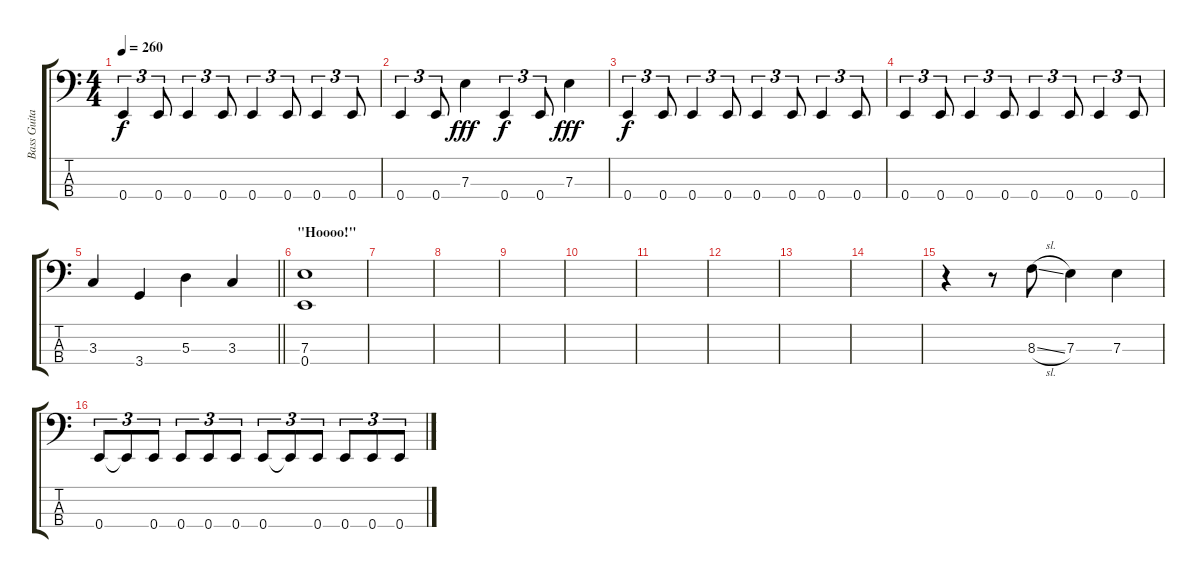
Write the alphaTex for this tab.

\track ("Bass Guitar (Dave Ellefson)" "Bass Guita") {instrument electricbasspick}
\staff {score tabs}
\tuning (G2 D2 A1 E1) {hide}
\ts (4 4)
\tempo 260
\clef f4
\ks c
0.4.4{tu (3 2) dy f} 0.4.8{tu (3 2)} 0.4.4{tu (3 2)} 0.4.8{tu (3 2)} 0.4.4{tu (3 2)} 0.4.8{tu (3 2)} 0.4.4{tu (3 2)} 0.4.8{tu (3 2)} |
0.4.4{tu (3 2)} 0.4.8{tu (3 2)} 7.3.4{dy fff} 0.4.4{tu (3 2) dy f} 0.4.8{tu (3 2)} 7.3.4{dy fff} |
0.4.4{tu (3 2) dy f} 0.4.8{tu (3 2)} 0.4.4{tu (3 2)} 0.4.8{tu (3 2)} 0.4.4{tu (3 2)} 0.4.8{tu (3 2)} 0.4.4{tu (3 2)} 0.4.8{tu (3 2)} |
0.4.4{tu (3 2)} 0.4.8{tu (3 2)} 0.4.4{tu (3 2)} 0.4.8{tu (3 2)} 0.4.4{tu (3 2)} 0.4.8{tu (3 2)} 0.4.4{tu (3 2)} 0.4.8{tu (3 2)} |
\barLineRight lightlight
3.3.4 3.4.4 5.3.4 3.3.4 |
\section ("" "\"Hoooo!\"")
(7.3 0.4).1 |
|
|
|
|
|
|
|
|
r.4 r.8 8.3{sl}.8 7.3.4 7.3.4 |
0.4.8{tu (3 2)} 0.4{t}.8{tu (3 2)} 0.4.8{tu (3 2)} 0.4.8{tu (3 2)} 0.4.8{tu (3 2)} 0.4.8{tu (3 2)} 0.4.8{tu (3 2)} 0.4{t}.8{tu (3 2)} 0.4.8{tu (3 2)} 0.4.8{tu (3 2)} 0.4.8{tu (3 2)} 0.4.8{tu (3 2)}
